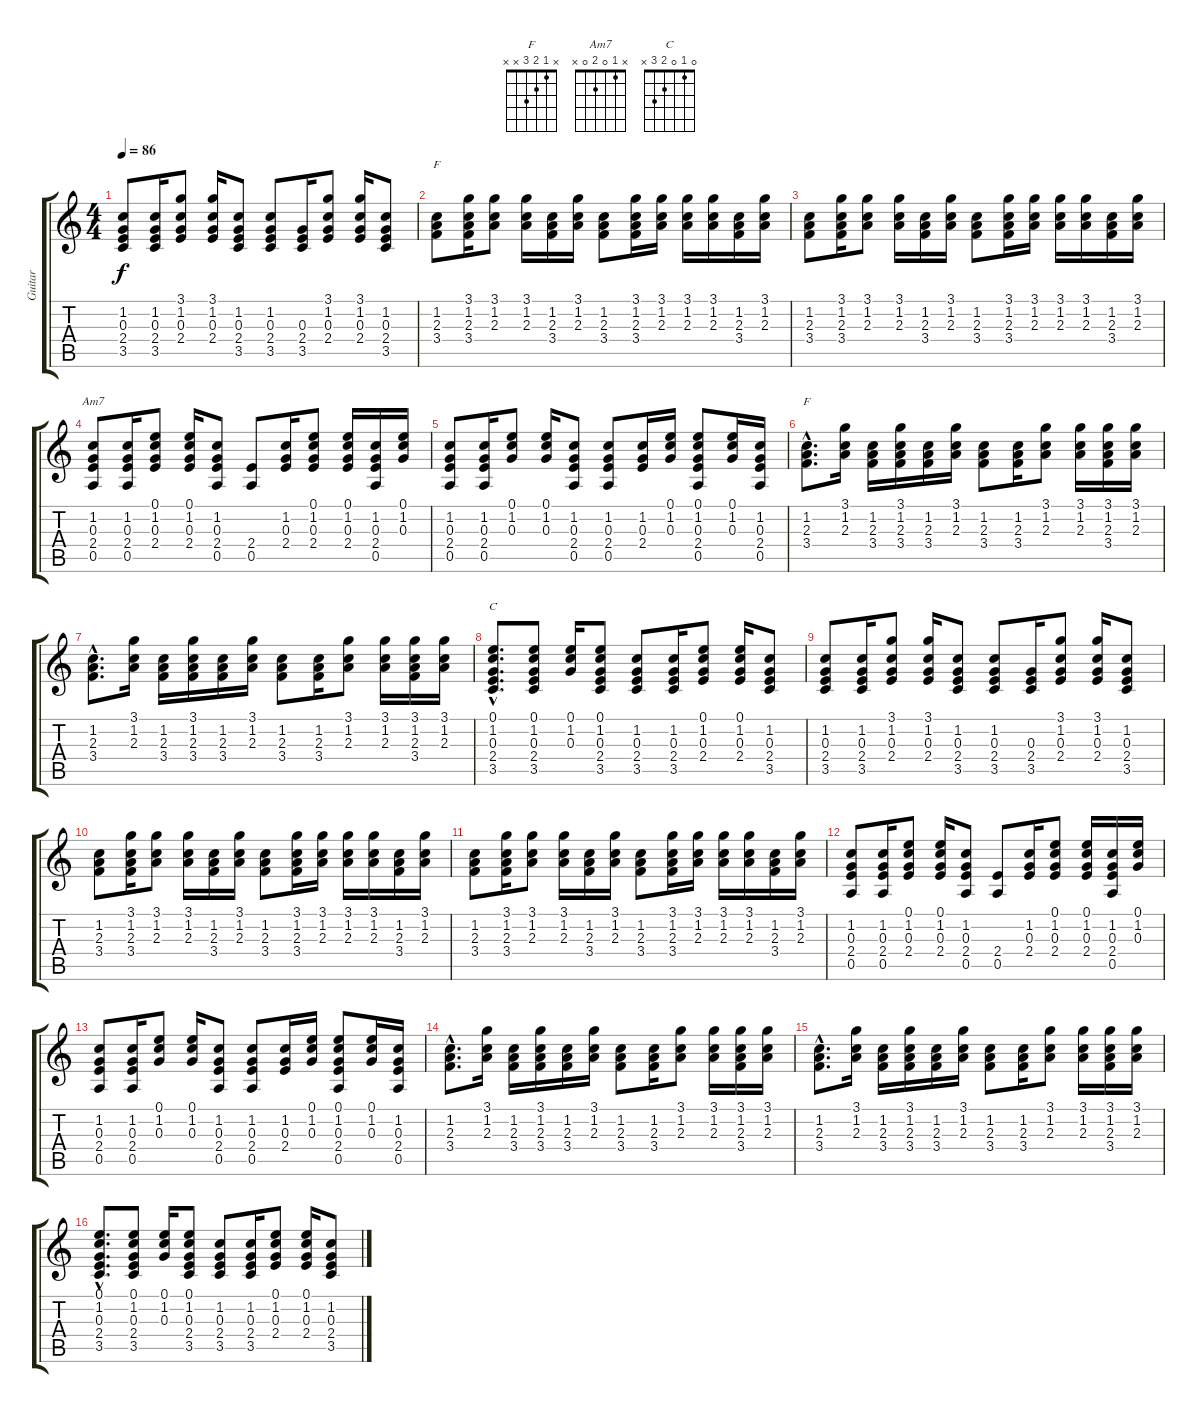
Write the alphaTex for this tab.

\track ("Guitar " "Guitar ") {instrument acousticguitarsteel}
\staff {score tabs}
\tuning (E4 B3 G3 D3 A2 E2) {hide}
\chord ("F" 1 1 2 3 0 1)
\chord ("Am7" x 1 0 2 0 x)
\chord ("F" x 1 2 3 x x)
\chord ("C" 0 1 0 2 3 x)
\ts (4 4)
\tempo 86
\clef g2
\ks c
(1.2 0.3 2.4 3.5).8{dy f} (1.2 0.3 2.4 3.5).16 (3.1 1.2 0.3 2.4).8 (3.1 1.2 0.3 2.4).16 (1.2 0.3 2.4 3.5).8 (1.2 0.3 2.4 3.5).8 (0.3 2.4 3.5).16 (3.1 1.2 0.3 2.4).8 (3.1 1.2 0.3 2.4).16 (1.2 0.3 2.4 3.5).8 |
(1.2 2.3 3.4).8{ch "F"} (3.1 1.2 2.3 3.4).16 (3.1 1.2 2.3).8 (3.1 1.2 2.3).16 (1.2 2.3 3.4).16 (3.1 1.2 2.3).16 (1.2 2.3 3.4).8 (3.1 1.2 2.3 3.4).16 (3.1 1.2 2.3).16 (3.1 1.2 2.3).16 (3.1 1.2 2.3).16 (1.2 2.3 3.4).16 (3.1 1.2 2.3).16 |
(1.2 2.3 3.4).8 (3.1 1.2 2.3 3.4).16 (3.1 1.2 2.3).8 (3.1 1.2 2.3).16 (1.2 2.3 3.4).16 (3.1 1.2 2.3).16 (1.2 2.3 3.4).8 (3.1 1.2 2.3 3.4).16 (3.1 1.2 2.3).16 (3.1 1.2 2.3).16 (3.1 1.2 2.3).16 (1.2 2.3 3.4).16 (3.1 1.2 2.3).16 |
(1.2 0.3 2.4 0.5).8{ch "Am7"} (1.2 0.3 2.4 0.5).16 (0.1 1.2 0.3 2.4).8 (0.1 1.2 0.3 2.4).16 (1.2 0.3 2.4 0.5).8 (2.4 0.5).8 (1.2 0.3 2.4).16 (0.1 1.2 0.3 2.4).8 (0.1 1.2 0.3 2.4).16 (1.2 0.3 2.4 0.5).16 (0.1 1.2 0.3).16 |
(1.2 0.3 2.4 0.5).8 (1.2 0.3 2.4 0.5).16 (0.1 1.2 0.3).8 (0.1 1.2 0.3).16 (1.2 0.3 2.4 0.5).8 (1.2 0.3 2.4 0.5).8 (1.2 0.3 2.4).16 (0.1 1.2 0.3).16 (0.1 1.2 0.3 2.4 0.5).8 (0.1 1.2 0.3).16 (1.2 0.3 2.4 0.5).16 |
(1.2{hac} 2.3{hac} 3.4{hac}).8{d ch "F"} (3.1 1.2 2.3).16 (1.2 2.3 3.4).16 (3.1 1.2 2.3 3.4).16 (1.2 2.3 3.4).16 (3.1 1.2 2.3).16 (1.2 2.3 3.4).8 (1.2 2.3 3.4).16 (3.1 1.2 2.3).8 (3.1 1.2 2.3).16 (3.1 1.2 2.3 3.4).16 (3.1 1.2 2.3).16 |
(1.2{hac} 2.3{hac} 3.4{hac}).8{d} (3.1 1.2 2.3).16 (1.2 2.3 3.4).16 (3.1 1.2 2.3 3.4).16 (1.2 2.3 3.4).16 (3.1 1.2 2.3).16 (1.2 2.3 3.4).8 (1.2 2.3 3.4).16 (3.1 1.2 2.3).8 (3.1 1.2 2.3).16 (3.1 1.2 2.3 3.4).16 (3.1 1.2 2.3).16 |
(0.1{hac} 1.2{hac} 0.3{hac} 2.4{hac} 3.5{hac}).8{d ch "C"} (0.1 1.2 0.3 2.4 3.5).8 (0.1 1.2 0.3).16 (0.1 1.2 0.3 2.4 3.5).8 (1.2 0.3 2.4 3.5).8 (1.2 0.3 2.4 3.5).16 (0.1 1.2 0.3 2.4).8 (0.1 1.2 0.3 2.4).16 (1.2 0.3 2.4 3.5).8 |
(1.2 0.3 2.4 3.5).8 (1.2 0.3 2.4 3.5).16 (3.1 1.2 0.3 2.4).8 (3.1 1.2 0.3 2.4).16 (1.2 0.3 2.4 3.5).8 (1.2 0.3 2.4 3.5).8 (0.3 2.4 3.5).16 (3.1 1.2 0.3 2.4).8 (3.1 1.2 0.3 2.4).16 (1.2 0.3 2.4 3.5).8 |
(1.2 2.3 3.4).8 (3.1 1.2 2.3 3.4).16 (3.1 1.2 2.3).8 (3.1 1.2 2.3).16 (1.2 2.3 3.4).16 (3.1 1.2 2.3).16 (1.2 2.3 3.4).8 (3.1 1.2 2.3 3.4).16 (3.1 1.2 2.3).16 (3.1 1.2 2.3).16 (3.1 1.2 2.3).16 (1.2 2.3 3.4).16 (3.1 1.2 2.3).16 |
(1.2 2.3 3.4).8 (3.1 1.2 2.3 3.4).16 (3.1 1.2 2.3).8 (3.1 1.2 2.3).16 (1.2 2.3 3.4).16 (3.1 1.2 2.3).16 (1.2 2.3 3.4).8 (3.1 1.2 2.3 3.4).16 (3.1 1.2 2.3).16 (3.1 1.2 2.3).16 (3.1 1.2 2.3).16 (1.2 2.3 3.4).16 (3.1 1.2 2.3).16 |
(1.2 0.3 2.4 0.5).8 (1.2 0.3 2.4 0.5).16 (0.1 1.2 0.3 2.4).8 (0.1 1.2 0.3 2.4).16 (1.2 0.3 2.4 0.5).8 (2.4 0.5).8 (1.2 0.3 2.4).16 (0.1 1.2 0.3 2.4).8 (0.1 1.2 0.3 2.4).16 (1.2 0.3 2.4 0.5).16 (0.1 1.2 0.3).16 |
(1.2 0.3 2.4 0.5).8 (1.2 0.3 2.4 0.5).16 (0.1 1.2 0.3).8 (0.1 1.2 0.3).16 (1.2 0.3 2.4 0.5).8 (1.2 0.3 2.4 0.5).8 (1.2 0.3 2.4).16 (0.1 1.2 0.3).16 (0.1 1.2 0.3 2.4 0.5).8 (0.1 1.2 0.3).16 (1.2 0.3 2.4 0.5).16 |
(1.2{hac} 2.3{hac} 3.4{hac}).8{d} (3.1 1.2 2.3).16 (1.2 2.3 3.4).16 (3.1 1.2 2.3 3.4).16 (1.2 2.3 3.4).16 (3.1 1.2 2.3).16 (1.2 2.3 3.4).8 (1.2 2.3 3.4).16 (3.1 1.2 2.3).8 (3.1 1.2 2.3).16 (3.1 1.2 2.3 3.4).16 (3.1 1.2 2.3).16 |
(1.2{hac} 2.3{hac} 3.4{hac}).8{d} (3.1 1.2 2.3).16 (1.2 2.3 3.4).16 (3.1 1.2 2.3 3.4).16 (1.2 2.3 3.4).16 (3.1 1.2 2.3).16 (1.2 2.3 3.4).8 (1.2 2.3 3.4).16 (3.1 1.2 2.3).8 (3.1 1.2 2.3).16 (3.1 1.2 2.3 3.4).16 (3.1 1.2 2.3).16 |
(0.1{hac} 1.2{hac} 0.3{hac} 2.4{hac} 3.5{hac}).8{d} (0.1 1.2 0.3 2.4 3.5).8 (0.1 1.2 0.3).16 (0.1 1.2 0.3 2.4 3.5).8 (1.2 0.3 2.4 3.5).8 (1.2 0.3 2.4 3.5).16 (0.1 1.2 0.3 2.4).8 (0.1 1.2 0.3 2.4).16 (1.2 0.3 2.4 3.5).8
